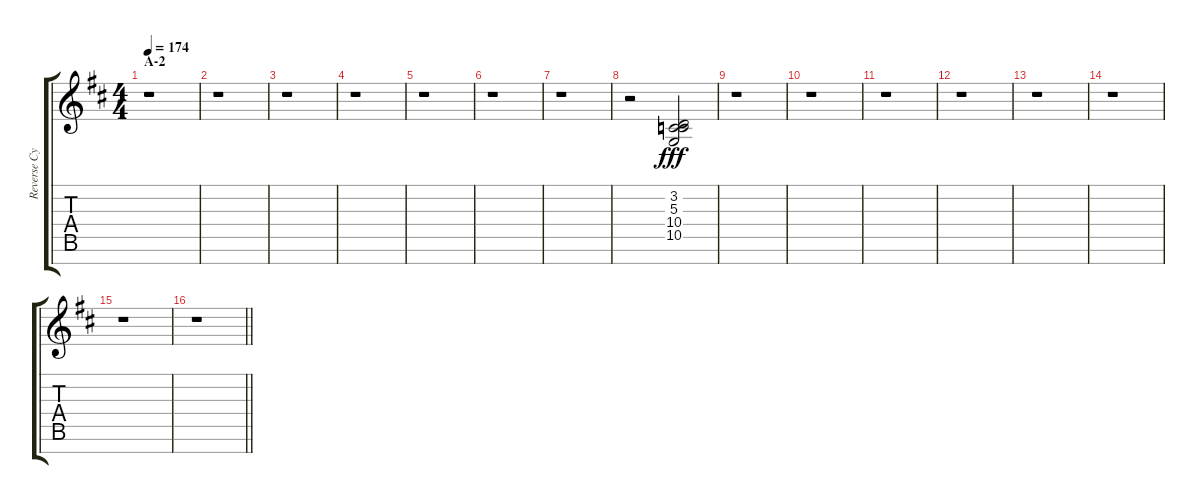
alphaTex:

\track ("Reverse Cymbal" "Reverse Cy") {instrument reversecymbal}
\staff {score tabs}
\tuning (E4 B3 G3 D3 A2 E2 B1) {hide}
\ts (4 4)
\section ("" "A-2")
\tempo 174
\clef g2
\ks bminor
r.1{dy fff} |
r.1 |
r.1 |
r.1 |
r.1 |
r.1 |
r.1 |
r.2 (3.2 5.3 10.4 10.5).2 |
r.1 |
r.1 |
r.1 |
r.1 |
r.1 |
r.1 |
r.1 |
\barLineRight lightlight
r.1
